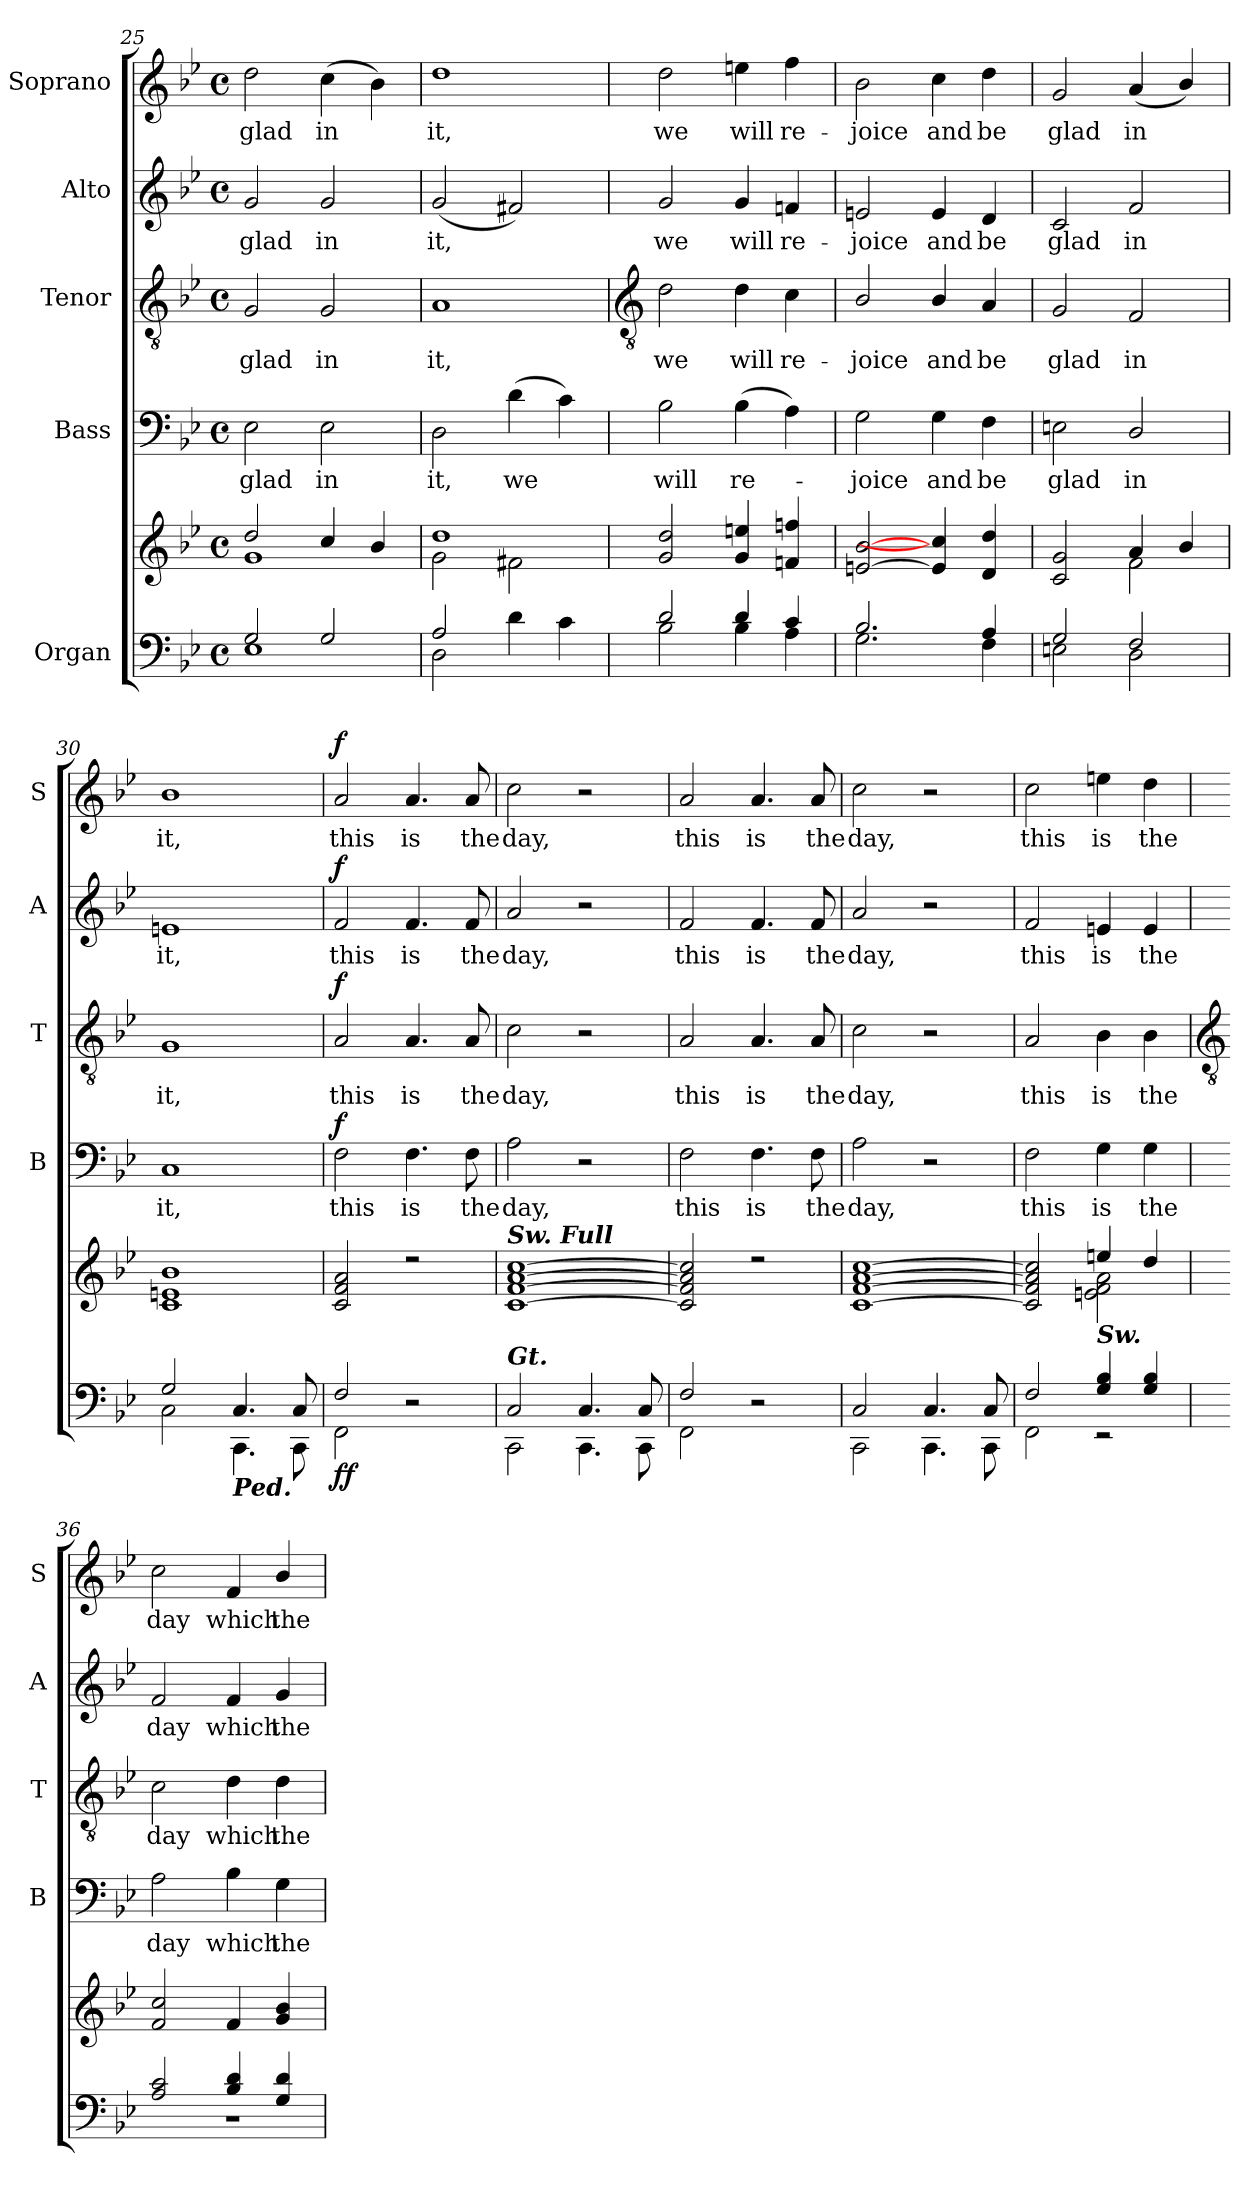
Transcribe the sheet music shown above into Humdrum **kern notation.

**kern	**kern	**dynam	**kern	**text	**dynam	**kern	**text	**dynam	**kern	**text	**dynam	**kern	**text	**dynam
*part5	*part5	*part5	*part4	*part4	*part4	*part3	*part3	*part3	*part2	*part2	*part2	*part1	*part1	*part1
*staff6	*staff5	*staff5/6	*staff4	*staff4	*staff4	*staff3	*staff3	*staff3	*staff2	*staff2	*staff2	*staff1	*staff1	*staff1
*I"Organ	*	*	*I"Bass	*	*	*I"Tenor	*	*	*I"Alto	*	*	*I"Soprano	*	*
*	*	*	*I'B	*	*	*I'T	*	*	*I'A	*	*	*I'S	*	*
*clefF4	*clefG2	*	*clefF4	*	*	*clefGv2	*	*	*clefG2	*	*	*clefG2	*	*
*k[b-e-]	*k[b-e-]	*	*k[b-e-]	*	*	*k[b-e-]	*	*	*k[b-e-]	*	*	*k[b-e-]	*	*
*B-:	*B-:	*	*B-:	*	*	*B-:	*	*	*B-:	*	*	*B-:	*	*
*M4/4	*M4/4	*	*M4/4	*	*	*M4/4	*	*	*M4/4	*	*	*M4/4	*	*
*met(c)	*met(c)	*	*met(c)	*	*	*met(c)	*	*	*met(c)	*	*	*met(c)	*	*
=25	=25	=25	=25	=25	=25	=25	=25	=25	=25	=25	=25	=25	=25	=25
*^	*^	*	*	*	*	*	*	*	*	*	*	*	*	*
!	!	!	!	!	!	!LO:LY:b	!	!	!LO:LY:b	!	!	!LO:LY:b	!	!	!LO:LY:b	!
2G/	1E-\	2dd/	1g\	.	2E-	glad	.	2G	glad	.	2g	glad	.	2dd	glad	.
!	!	!	!	!	!	!LO:LY:b	!	!	!LO:LY:b	!	!	!LO:LY:b	!	!	!LO:LY:b	!
2G/	.	4cc/	.	.	2E-	in	.	2G	in	.	2g	in	.	(>4cc	in	.
.	.	4b-/	.	.	.	.	.	.	.	.	.	.	.	4b-)	.	.
=26	=26	=26	=26	=26	=26	=26	=26	=26	=26	=26	=26	=26	=26	=26	=26	=26
!	!	!	!	!	!	!LO:LY:b	!	!	!LO:LY:b	!	!	!LO:LY:b	!	!	!LO:LY:b	!
2A/	2D\	1dd	2g\	.	2D	it,	.	1A	it,	.	(<2g	it,	.	1dd	it,	.
!	!	!	!	!	!	!LO:LY:b	!	!	!	!	!	!	!	!	!	!
2ryy	4d\	.	2f#X\	.	(>4d	we	.	.	.	.	2f#X)	.	.	.	.	.
.	4c\	.	.	.	4c)	.	.	.	.	.	.	.	.	.	.	.
!!LO:LB:g=z
=27	=27	=27	=27	=27	=27	=27	=27	=27	=27	=27	=27	=27	=27	=27	=27	=27
*	*	*	*	*	*	*	*	*clefGv2	*	*	*	*	*	*	*	*
!	!	!	!	!	!	!LO:LY:b	!	!	!LO:LY:b	!	!	!LO:LY:b	!	!	!LO:LY:b	!
2d/	2B-\	2g 2dd	1ryy	.	2B-	will	.	2d	we	.	2g	we	.	2dd	we	.
!	!	!	!	!	!	!LO:LY:b	!	!	!LO:LY:b	!	!	!LO:LY:b	!	!	!LO:LY:b	!
4d/	4B-\	4g 4een	.	.	(>4B-	re-	.	4d	will	.	4g	will	.	4een	will	.
!	!	!	!	!	!	!	!	!	!LO:LY:b	!	!	!LO:LY:b	!	!	!LO:LY:b	!
4c/	4A\	4fn 4ffn	.	.	4A)	.	.	4c	re-	.	4fn	re-	.	4ff	re-	.
=28	=28	=28	=28	=28	=28	=28	=28	=28	=28	=28	=28	=28	=28	=28	=28	=28
!	!	!	!	!	!	!LO:LY:b	!	!	!LO:LY:b	!	!	!LO:LY:b	!	!	!LO:LY:b	!
2.B-/	2.G\	[2en [2b-	1ryy	.	2G	joice	.	2B-/	-joice	.	2en	-joice	.	2b-	-joice	.
!	!	!	!	!	!	!LO:LY:b	!	!	!LO:LY:b	!	!	!LO:LY:b	!	!	!LO:LY:b	!
.	.	4e] 4cc]	.	.	4G	and	.	4B-/	and	.	4e	and	.	4cc	and	.
!	!	!	!	!	!	!LO:LY:b	!	!	!LO:LY:b	!	!	!LO:LY:b	!	!	!LO:LY:b	!
4A/	4F\	4d 4dd	.	.	4F	be	.	4A	be	.	4d	be	.	4dd	be	.
=29	=29	=29	=29	=29	=29	=29	=29	=29	=29	=29	=29	=29	=29	=29	=29	=29
!	!	!	!	!	!	!LO:LY:b	!	!	!LO:LY:b	!	!	!LO:LY:b	!	!	!LO:LY:b	!
2G/	2En\	2c 2g	2ryy	.	2En	glad	.	2G	glad	.	2c	glad	.	2g	glad	.
!	!	!	!	!	!	!LO:LY:b	!	!	!LO:LY:b	!	!	!LO:LY:b	!	!	!LO:LY:b	!
2F/	2D\	4a	2f\	.	2D/	in	.	2F	in	.	2f	in	.	(<4a	in	.
.	.	4b-/	.	.	.	.	.	.	.	.	.	.	.	4b-/)	.	.
=30	=30	=30	=30	=30	=30	=30	=30	=30	=30	=30	=30	=30	=30	=30	=30	=30
!	!	!	!	!	!	!LO:LY:b	!	!	!LO:LY:b	!	!	!LO:LY:b	!	!	!LO:LY:b	!
2G/	2C\	1c 1en 1b-	1ryy	.	1C	it,	.	1G	it,	.	1en	it,	.	1b-	it,	.
!LO:TX:b:Bi:t=Ped.	!	!	!	!	!	!	!	!	!	!	!	!	!	!	!	!
4.C/	4.CC\	.	.	.	.	.	.	.	.	.	.	.	.	.	.	.
8C/	8CC\	.	.	.	.	.	.	.	.	.	.	.	.	.	.	.
=31	=31	=31	=31	=31	=31	=31	=31	=31	=31	=31	=31	=31	=31	=31	=31	=31
!	!	!	!	!LO:DY:b=2	!	!LO:LY:b	!	!	!LO:LY:b	!	!	!LO:LY:b	!	!	!LO:LY:b	!
!	!	!	!	!LO:DY:n=1:b	!	!	!LO:DY:b	!	!	!LO:DY:b	!	!	!LO:DY:b	!	!	!LO:DY:b
2F/	2FF\	2c 2f 2a	1ryy	f f	2F	this	f	2A	this	f	2f	this	f	2a	this	f
!	!	!	!	!	!	!LO:LY:b	!	!	!LO:LY:b	!	!	!LO:LY:b	!	!	!LO:LY:b	!
2r	2ryy	2r	.	.	4.F	is	.	4.A	is	.	4.f	is	.	4.a	is	.
!	!	!	!	!	!	!LO:LY:b	!	!	!LO:LY:b	!	!	!LO:LY:b	!	!	!LO:LY:b	!
.	.	.	.	.	8F	the	.	8A	the	.	8f	the	.	8a	the	.
=32	=32	=32	=32	=32	=32	=32	=32	=32	=32	=32	=32	=32	=32	=32	=32	=32
!	!	!LO:TX:a:Bi:t=Sw. Full	!	!	!	!	!	!	!	!	!	!	!	!	!	!
!LO:TX:a:Bi:t=Gt.	!	!	!	!	!	!	!	!	!	!	!	!	!	!	!	!
!	!	!	!	!	!	!LO:LY:b	!	!	!LO:LY:b	!	!	!LO:LY:b	!	!	!LO:LY:b	!
2C/	2CC\	[1c [1f [1a [1cc	1ryy	.	2A	day,	.	2c	day,	.	2a	day,	.	2cc	day,	.
4.C/	4.CC\	.	.	.	2r	.	.	2r	.	.	2r	.	.	2r	.	.
8C/	8CC\	.	.	.	.	.	.	.	.	.	.	.	.	.	.	.
=33	=33	=33	=33	=33	=33	=33	=33	=33	=33	=33	=33	=33	=33	=33	=33	=33
!	!	!	!	!	!	!LO:LY:b	!	!	!LO:LY:b	!	!	!LO:LY:b	!	!	!LO:LY:b	!
2F/	2FF\	2c] 2f] 2a] 2cc]	1ryy	.	2F	this	.	2A	this	.	2f	this	.	2a	this	.
!	!	!	!	!	!	!LO:LY:b	!	!	!LO:LY:b	!	!	!LO:LY:b	!	!	!LO:LY:b	!
2r	2ryy	2r	.	.	4.F	is	.	4.A	is	.	4.f	is	.	4.a	is	.
!	!	!	!	!	!	!LO:LY:b	!	!	!LO:LY:b	!	!	!LO:LY:b	!	!	!LO:LY:b	!
.	.	.	.	.	8F	the	.	8A	the	.	8f	the	.	8a	the	.
=34	=34	=34	=34	=34	=34	=34	=34	=34	=34	=34	=34	=34	=34	=34	=34	=34
!	!	!	!	!	!	!LO:LY:b	!	!	!LO:LY:b	!	!	!LO:LY:b	!	!	!LO:LY:b	!
2C/	2CC\	[1c [1f [1a [1cc	1ryy	.	2A	day,	.	2c	day,	.	2a	day,	.	2cc	day,	.
4.C/	4.CC\	.	.	.	2r	.	.	2r	.	.	2r	.	.	2r	.	.
8C/	8CC\	.	.	.	.	.	.	.	.	.	.	.	.	.	.	.
=35	=35	=35	=35	=35	=35	=35	=35	=35	=35	=35	=35	=35	=35	=35	=35	=35
!	!	!	!	!	!	!LO:LY:b	!	!	!LO:LY:b	!	!	!LO:LY:b	!	!	!LO:LY:b	!
2F/	2FF\	2c] 2f] 2a] 2cc]	2ryy	.	2F	this	.	2A	this	.	2f	this	.	2cc	this	.
!	!	!LO:TX:b:Bi:t=Sw.	!	!	!	!	!	!	!	!	!	!	!	!	!	!
!	!	!	!	!	!	!LO:LY:b	!	!	!LO:LY:b	!	!	!LO:LY:b	!	!	!LO:LY:b	!
4G/ 4B-/	2r	4een/	2en\ 2f\ 2a\	.	4G	is	.	4B-	is	.	4en	is	.	4een	is	.
!	!	!	!	!	!	!LO:LY:b	!	!	!LO:LY:b	!	!	!LO:LY:b	!	!	!LO:LY:b	!
4G/ 4B-/	.	4dd/	.	.	4G	the	.	4B-	the	.	4e	the	.	4dd	the	.
!!LO:LB:g=z
=36	=36	=36	=36	=36	=36	=36	=36	=36	=36	=36	=36	=36	=36	=36	=36	=36
*	*	*	*	*	*	*	*	*clefGv2	*	*	*	*	*	*	*	*
!	!	!	!	!	!	!LO:LY:b	!	!	!LO:LY:b	!	!	!LO:LY:b	!	!	!LO:LY:b	!
2A/ 2c/	1r	2f 2cc	1ryy	.	2A	day	.	2c	day	.	2f	day	.	2cc	day	.
!	!	!	!	!	!	!LO:LY:b	!	!	!LO:LY:b	!	!	!LO:LY:b	!	!	!LO:LY:b	!
4B-/ 4d/	.	4f	.	.	4B-	which	.	4d	which	.	4f	which	.	4f	which	.
!	!	!	!	!	!	!LO:LY:b	!	!	!LO:LY:b	!	!	!LO:LY:b	!	!	!LO:LY:b	!
4G/ 4d/	.	4g/ 4b-/	.	.	4G\	the	.	4d\	the	.	4g/	the	.	4b-/	the	.
*v	*v	*	*	*	*	*	*	*	*	*	*	*	*	*	*	*
*	*v	*v	*	*	*	*	*	*	*	*	*	*	*	*	*
=	=	=	=	=	=	=	=	=	=	=	=	=	=	=
*-	*-	*-	*-	*-	*-	*-	*-	*-	*-	*-	*-	*-	*-	*-
